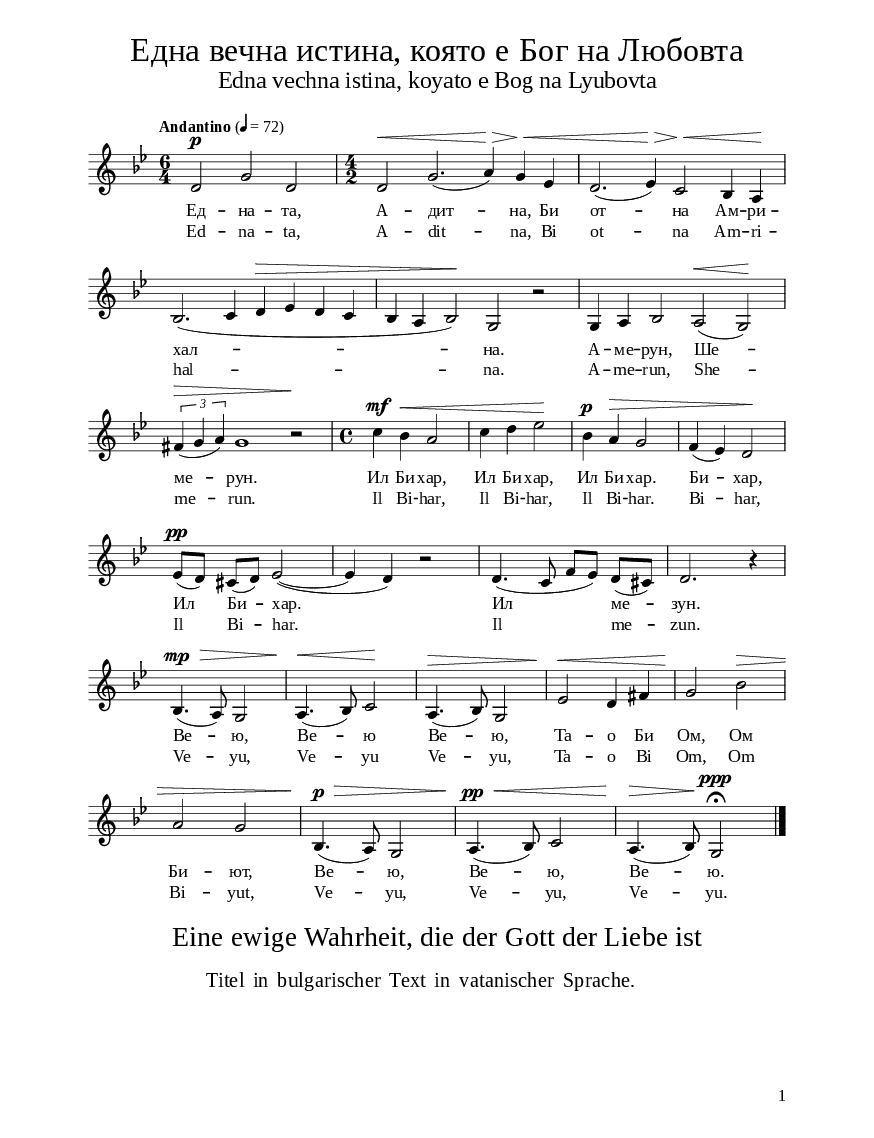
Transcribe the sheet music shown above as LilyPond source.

\version "2.24.0"

% include paper part and global functions
\include "include/globals.ily"

\bookpart {
  \label #'ref201
  \tocItem \markup "Една вечна истина – Edna vechna istina"
  \include "include/bookpart-paper.ily"
  \score {
    \include "include/score-layout.ily"

    \new Voice \relative c' {
      \clef treble
      \key g \minor
      \time 6/4
      \tempoFunc "Andantino" 4 "72"
      \autoBeamOff
      \autoBeamOff
      d2^\p  g2  d2 | % 2
      \time 4/2  | % 2
      d2^\<  g2. (  a4 ) \! \>  g4 \!
      \<  es4 | % 3
      d2. (  es4 ) \! \>  c2 \! \<
      bes4  a4\!  \break | % 4
      bes2. (\!  c4  d4^\>  es4
      d4  c4 | % 5
      bes4  a4  bes2 ) \!  g2 r2 | % 6
      g4  a4  bes2  a2 (^\<  g2\!
      ) \break | % 7
      \times 2/3  {
        fis'4 ( \!^\>  g4  a4 )
      }
      g1 r2 \! | % 8
      \time 4/4  | % 8
      c4^\mf  bes4^\<  a2 | % 9
      c4  d4  es2 \! |
      bes4 ^\p  a4^\>  g2 | % 11
      f4 (  es4 )  d2 \! \break | % 12
      es8 ( [ ^\pp  d8 ) ]  cis8 ( [  d8) ]  es2 ( ~ | % 13
      es4  d4 ) r2 | % 14
      d4. (  c8  f8 [  es8 ) ]  d8
      ( [  cis8 ) ] | % 15
      d2. r4 \break | % 16
      bes4. ( ^\mp^\>  a8 )  g2 | % 17
      a4. ( \! \<  bes8 )  c2 \! | % 18
      a4. ( ^\>  bes8 )  g2 | % 19
      es'2 \! ^\<  d4  fis4 |
      g2 \!  bes2 ^\> \break | % 21
      a2  g2 | % 22
      bes,4. ( \! \p \>  a8 )  g2 | % 23
      a4. ( \! \pp \<  bes8 )  c2 | % 24
      a4. ( \! \>  bes8 ) \!  g2 ^\fermata ^\ppp
      \bar "|."
    }
    \addlyrics {
      Ед -- на -- та, А -- дит -- на,
      Би от -- на Ам -- ри -- хал --
      на. А -- ме -- рун, Ше -- ме --  рун.
      Ил Би -- хар, Ил Би -- хар, Ил Би
      -- хар. Би -- хар, Ил  Би --
      хар.   Ил    ме  --
      зун. Ве -- ю, Ве -- ю Ве -- ю, Та -- о Би Ом, Ом Би --
      ют, Ве -- ю, Ве -- ю, Ве --
      ю.}
      \addlyrics {
        Ed -- na -- ta, A -- dit -- na,
        Bi ot -- na Am -- ri -- hal --
        na. A -- me -- run, She -- me --  run.
        Il Bi -- har, Il Bi -- har, Il Bi
        -- har. Bi -- har, Il  Bi --
        har.   Il    me  --
        zun. Ve -- yu, Ve -- yu Ve -- yu, Ta -- o Bi Om, Om Bi --
        yut, Ve -- yu, Ve -- yu, Ve --
        yu.}

        \header {
          title = \titleFunc "Една вечна истина, която е Бог на Любовта" "Edna vechna istina, koyato e Bog na Lyubovta"
        }

        \midi{}

      } % score

      % include foreign translation(s) of the song
      \version "2.24.2"

\markup \fill-line { \fontsize #deTitleFontSize "Eine ewige Wahrheit, die der Gott der Liebe ist" }
\markup \null
\markup \null
\markup \fontsize #deCoupletFontSize {
  \hspace #10
  \override #`(baseline-skip . ,deCoupletBaselineSkip)

  \column {

  \line { " " Titel in bulgarischer Text in vatanischer Sprache.}

  }
}

    } % bookpart

    % Più mosso
    %
